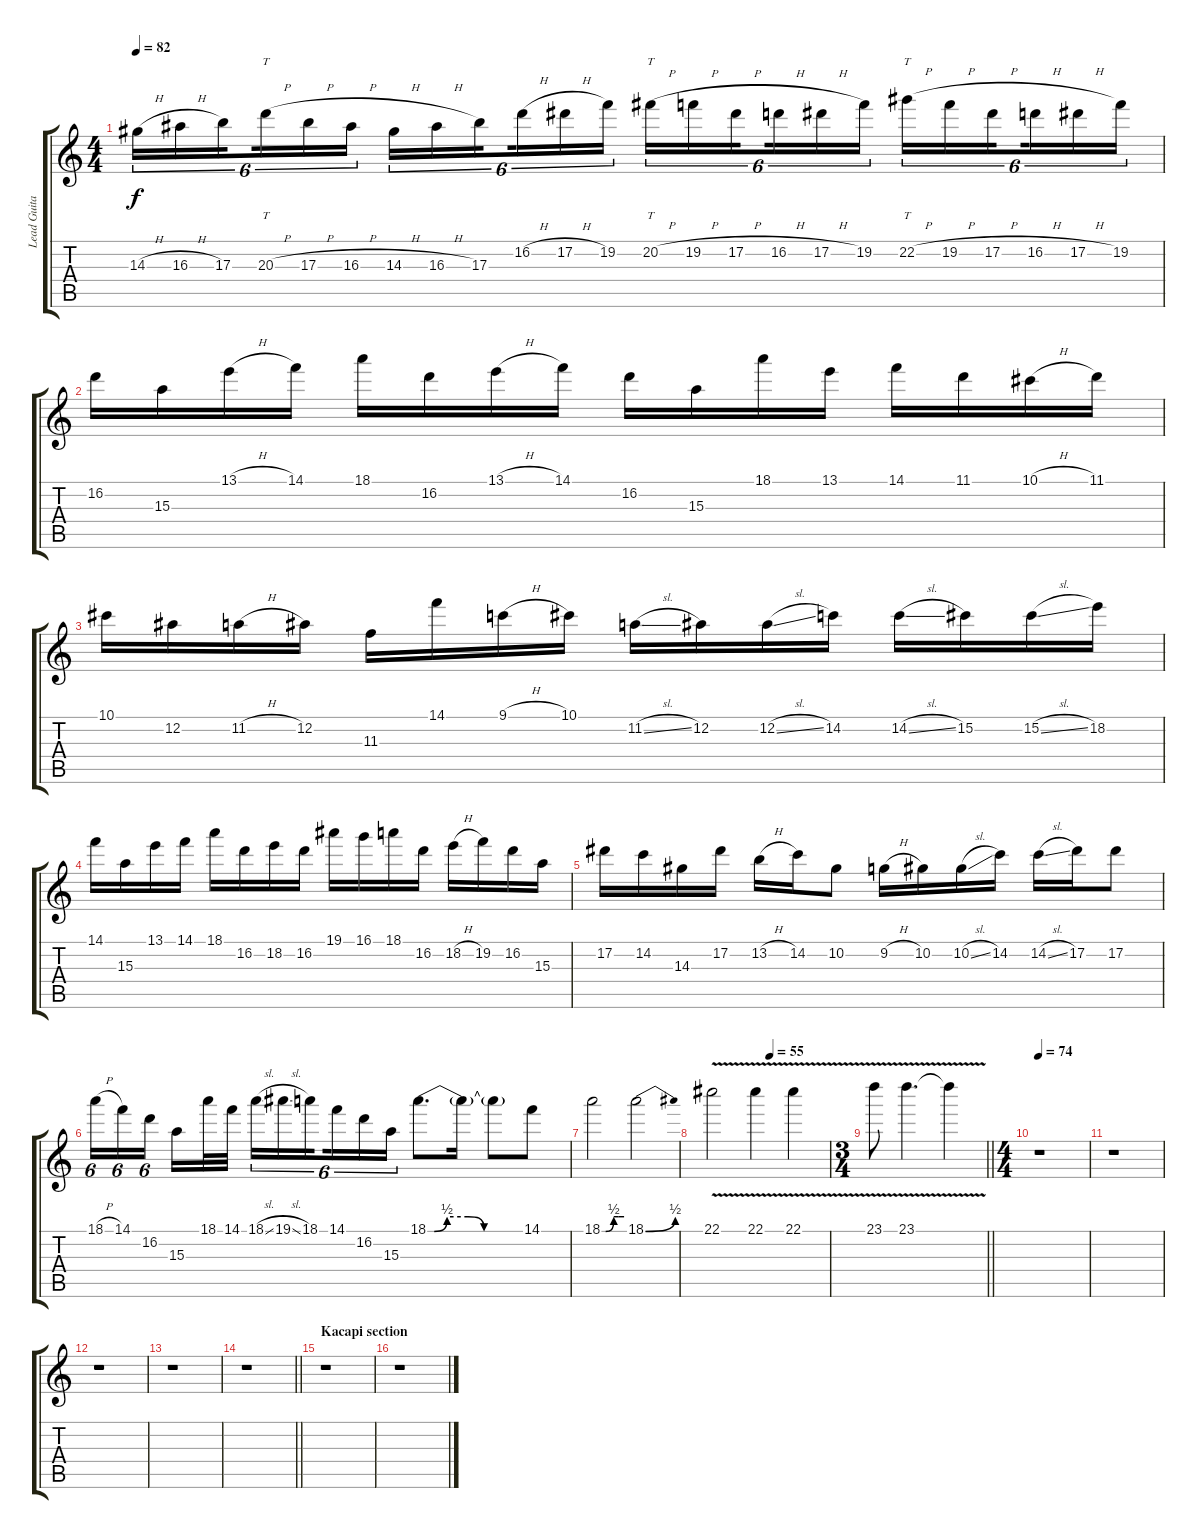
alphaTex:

\track ("Lead Guitar" "Lead Guita") {instrument distortionguitar}
\staff {score tabs}
\tuning (Eb4 Bb3 Gb3 Db3 Ab2 Eb2) {hide}
\ts (4 4)
\tempo 82
\clef g2
\ks c
14.3{h}.16{tu (6 4) dy f} 16.3{h}.16{tu (6 4)} 17.3.16{tu (6 4) beam splitsecondary} 20.3{h}.16{tt tu (6 4)} 17.3{h}.16{tu (6 4)} 16.3{h}.16{tu (6 4)} 14.3{h}.16{tu (6 4)} 16.3{h}.16{tu (6 4)} 17.3.16{tu (6 4) beam splitsecondary} 16.2{h}.16{tu (6 4)} 17.2{h}.16{tu (6 4)} 19.2.16{tu (6 4)} 20.2{h}.16{tt tu (6 4)} 19.2{h}.16{tu (6 4)} 17.2{h}.16{tu (6 4) beam splitsecondary} 16.2{h}.16{tu (6 4)} 17.2{h}.16{tu (6 4)} 19.2.16{tu (6 4)} 22.2{h}.16{tt tu (6 4)} 19.2{h}.16{tu (6 4)} 17.2{h}.16{tu (6 4) beam splitsecondary} 16.2{h}.16{tu (6 4)} 17.2{h}.16{tu (6 4)} 19.2.16{tu (6 4)} |
16.2.16 15.3.16 13.1{h}.16 14.1.16 18.1.16 16.2.16 13.1{h}.16 14.1.16 16.2.16 15.3.16 18.1.16 13.1.16 14.1.16 11.1.16 10.1{h}.16 11.1.16 |
10.1.16 12.2.16 11.2{h}.16 12.2.16 11.3.16 14.1.16 9.1{h}.16 10.1.16 11.2{sl}.16 12.2.16 12.2{sl}.16 14.2.16 14.2{sl}.16 15.2.16 15.2{sl}.16 18.2.16 |
14.1.16 15.3.16 13.1.16 14.1.16 18.1.16 16.2.16 18.2.16 16.2.16 19.1.16 16.1.16 18.1.16 16.2.16 18.2{h}.16 19.2.16 16.2.16 15.3.16 |
17.2.16 14.2.16 14.3.16 17.2.16 13.2{h}.16 14.2.16 10.2.8 9.2{h}.16 10.2.16 10.2{sl}.16 14.2.16 14.2{sl}.16 17.2.16 17.2.8 |
18.1{h}.16{tu (6 4)} 14.1.16{tu (6 4)} 16.2.16{tu (6 4) beam splitsecondary} 15.3.16 18.1.32 14.1.32 18.1{sl}.16{tu (6 4)} 19.1{sl}.16{tu (6 4)} 18.1.16{tu (6 4) beam splitsecondary} 14.1.16{tu (6 4)} 16.2.16{tu (6 4)} 15.3.16{tu (6 4)} 18.1{be (custom 0 0 4 0 12 2 25 2 35 0 60 0)}.8{d} 18.1{t}.16 18.1{t}.8 14.1.8 |
18.1{be (custom 0 0 10 0 32 2 45 2 60 2)}.2 18.1{be (bend 0 0 60 2)}.2 |
\tempo (55 0.5)
22.1{v}.2 22.1{v}.4 22.1{v}.4 |
\ts (3 4)
\barLineRight lightlight
23.1{v}.8 23.1{v}.4{d} 23.1{t}.4{volume 10} |
\ts (4 4)
\section ("" "")
\tempo 74
r.1 |
r.1 |
r.1 |
r.1 |
\barLineRight lightlight
r.1 |
\section ("" "Kacapi section")
r.1 |
r.1
